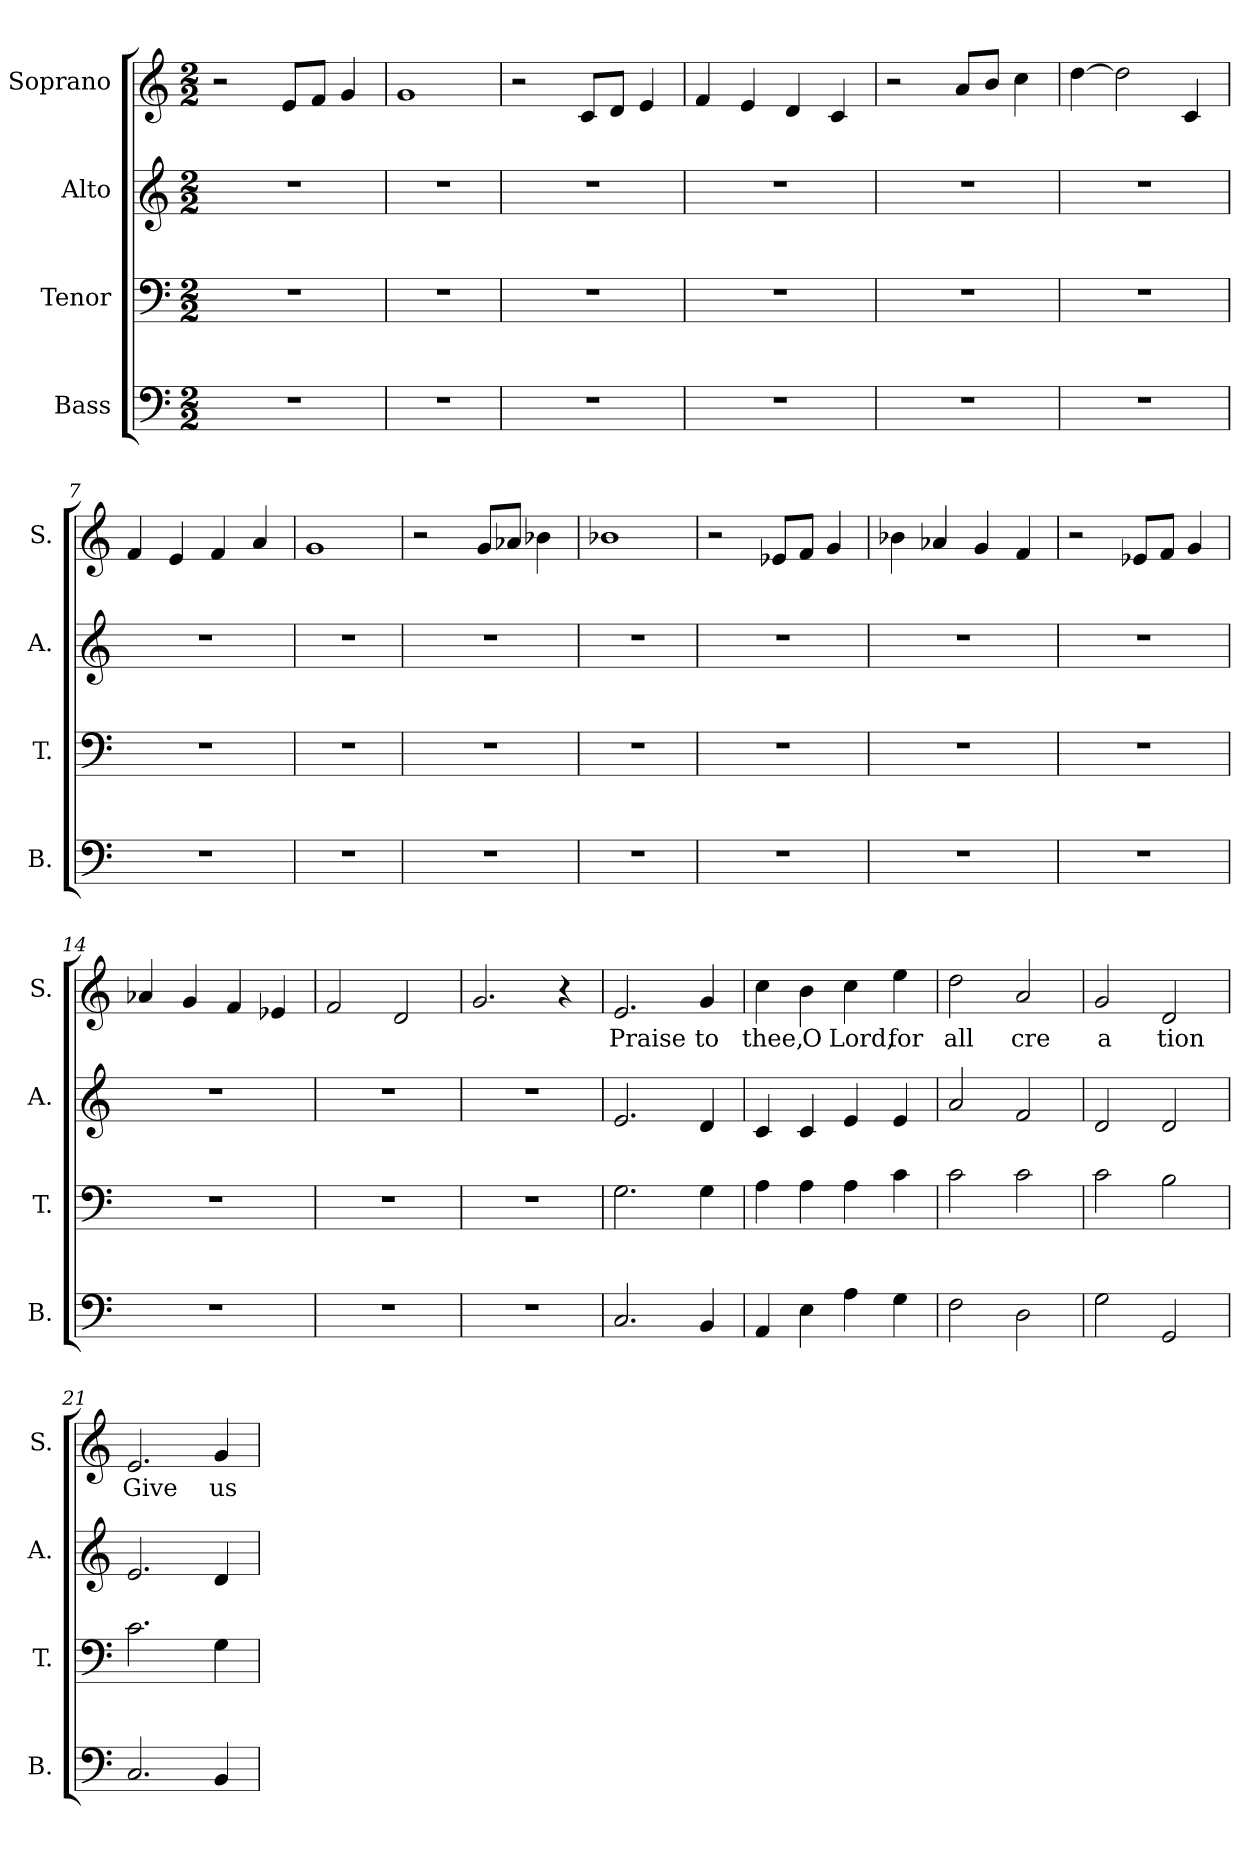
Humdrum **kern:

**kern	**kern	**kern	**kern	**text
*part4	*part3	*part2	*part1	*part1
*staff4	*staff3	*staff2	*staff1	*staff1
*I"Bass	*I"Tenor	*I"Alto	*I"Soprano	*
*I'B.	*I'T.	*I'A.	*I'S.	*
*clefF4	*clefF4	*clefG2	*clefG2	*
*k[]	*k[]	*k[]	*k[]	*
*M2/2	*M2/2	*M2/2	*M2/2	*
=1	=1	=1	=1	=1
1r	1r	1r	2r	.
.	.	.	8e/L	.
.	.	.	8f/J	.
.	.	.	4g/	.
=2	=2	=2	=2	=2
1r	1r	1r	1g	.
=3	=3	=3	=3	=3
1r	1r	1r	2r	.
.	.	.	8c/L	.
.	.	.	8d/J	.
.	.	.	4e/	.
=4	=4	=4	=4	=4
1r	1r	1r	4f/	.
.	.	.	4e/	.
.	.	.	4d/	.
.	.	.	4c/	.
=5	=5	=5	=5	=5
1r	1r	1r	2r	.
.	.	.	8a/L	.
.	.	.	8b/J	.
.	.	.	4cc\	.
=6	=6	=6	=6	=6
1r	1r	1r	[4dd\	.
.	.	.	2dd\]	.
.	.	.	4c/	.
=7	=7	=7	=7	=7
1r	1r	1r	4f/	.
.	.	.	4e/	.
.	.	.	4f/	.
.	.	.	4a/	.
=8	=8	=8	=8	=8
1r	1r	1r	1g	.
=9	=9	=9	=9	=9
1r	1r	1r	2r	.
.	.	.	8g/L	.
.	.	.	8a-X/J	.
.	.	.	4b-X\	.
!!LO:LB:g=z
=10	=10	=10	=10	=10
1r	1r	1r	1b-X	.
=11	=11	=11	=11	=11
1r	1r	1r	2r	.
.	.	.	8e-X/L	.
.	.	.	8f/J	.
.	.	.	4g/	.
=12	=12	=12	=12	=12
1r	1r	1r	4b-X\	.
.	.	.	4a-X/	.
.	.	.	4g/	.
.	.	.	4f/	.
=13	=13	=13	=13	=13
1r	1r	1r	2r	.
.	.	.	8e-X/L	.
.	.	.	8f/J	.
.	.	.	4g/	.
=14	=14	=14	=14	=14
1r	1r	1r	4a-X/	.
.	.	.	4g/	.
.	.	.	4f/	.
.	.	.	4e-X/	.
=15	=15	=15	=15	=15
1r	1r	1r	2f/	.
.	.	.	2d/	.
=16	=16	=16	=16	=16
1r	1r	1r	2.g/	.
.	.	.	4r	.
=17	=17	=17	=17	=17
2.C/	2.G\	2.e/	2.e/	Praise
4BB/	4G\	4d/	4g/	to
!!LO:PB:g=z
=18	=18	=18	=18	=18
4AA/	4A\	4c/	4cc\	thee,
4E\	4A\	4c/	4b\	O
4A\	4A\	4e/	4cc\	Lord,
4G\	4c\	4e/	4ee\	for
=19	=19	=19	=19	=19
2F\	2c\	2a/	2dd\	all
2D\	2c\	2f/	2a/	cre
=20	=20	=20	=20	=20
2G\	2c\	2d/	2g/	a
2GG/	2B\	2d/	2d/	tion
=21	=21	=21	=21	=21
2.C/	2.c\	2.e/	2.e/	Give
4BB/	4G\	4d/	4g/	us
=	=	=	=	=
*-	*-	*-	*-	*-
